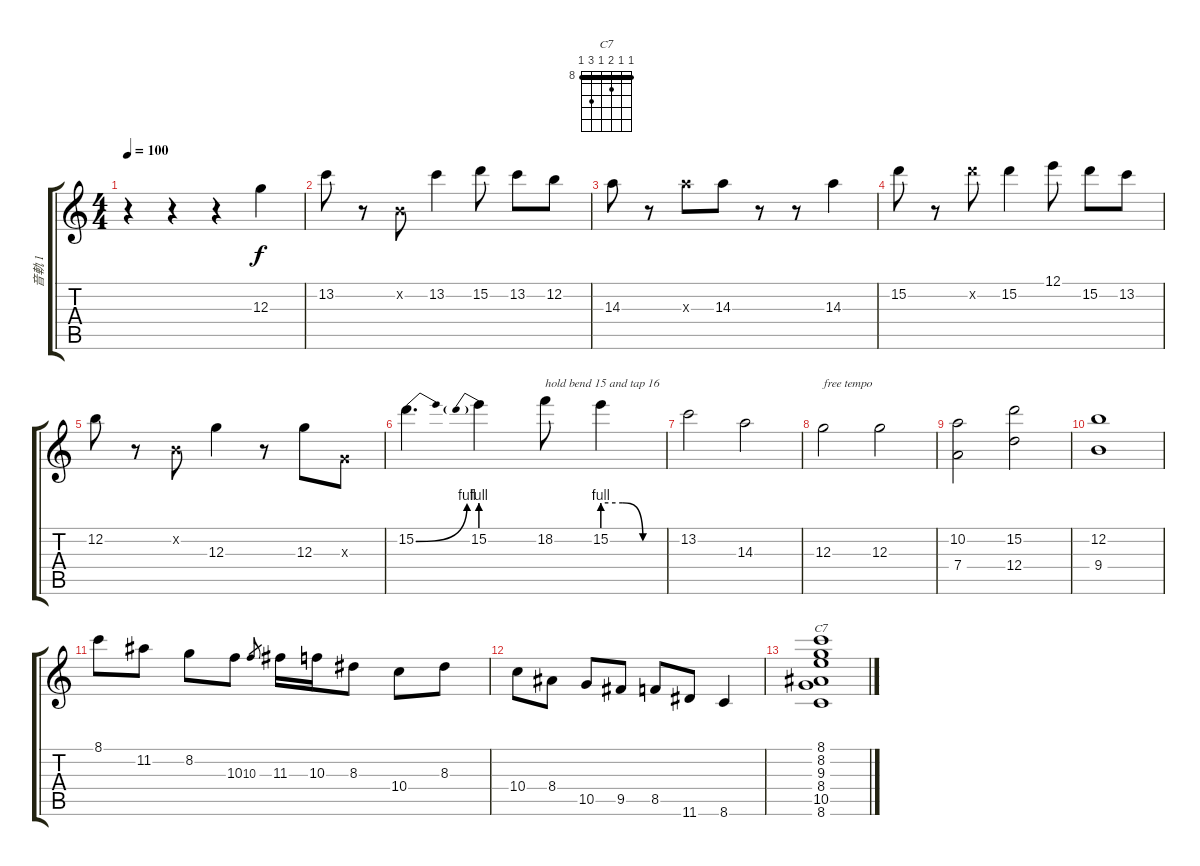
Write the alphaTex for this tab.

\track ("音軌 1" "音軌 1") {instrument acousticguitarnylon}
\staff {score tabs}
\tuning (E4 B3 G3 D3 A2 E2) {hide}
\chord ("C7" 8 8 9 8 10 8) {firstfret 8 barre 8}
\ts (4 4)
\tempo 100
\clef g2
\ks c
r.4{dy f instrument acousticguitarnylon} r.4 r.4 12.3.4 |
13.2.8 r.8 0.2{x}.8 13.2.4 15.2.8 13.2.8 12.2.8 |
14.3.8 r.8 14.3{x}.8 14.3.8 r.8 r.8 14.3.4 |
15.2.8 r.8 15.2{x}.8 15.2.4 12.1.8 15.2.8 13.2.8 |
12.2.8 r.8 0.2{x}.8 12.3.4 r.8 12.3.8 0.3{x}.8 |
15.2{be (bend 0 0 60 4)}.4{d} 15.2{be (prebend 0 4 60 4)}.4 18.2.8{txt "hold bend 15 and tap 16"} 15.2{be (custom 0 4 20 4 40 0 60 0)}.4 |
13.2.2 14.3.2 |
12.3.2{txt "free tempo"} 12.3.2 |
(10.2 7.4).2 (15.2 12.4).2 |
(12.2 9.4).1 |
8.1.8 11.2.8 8.2.8 10.3.8 10.3.8{gr} 11.3.16 10.3.16 8.3.8 10.4.8 8.3.8 |
10.4.8 8.4.8 10.5.8 9.5.8 8.5.8 11.6.8 8.6.4 |
(8.1 8.2 9.3 8.4 10.5 8.6).1{ch "C7"}
